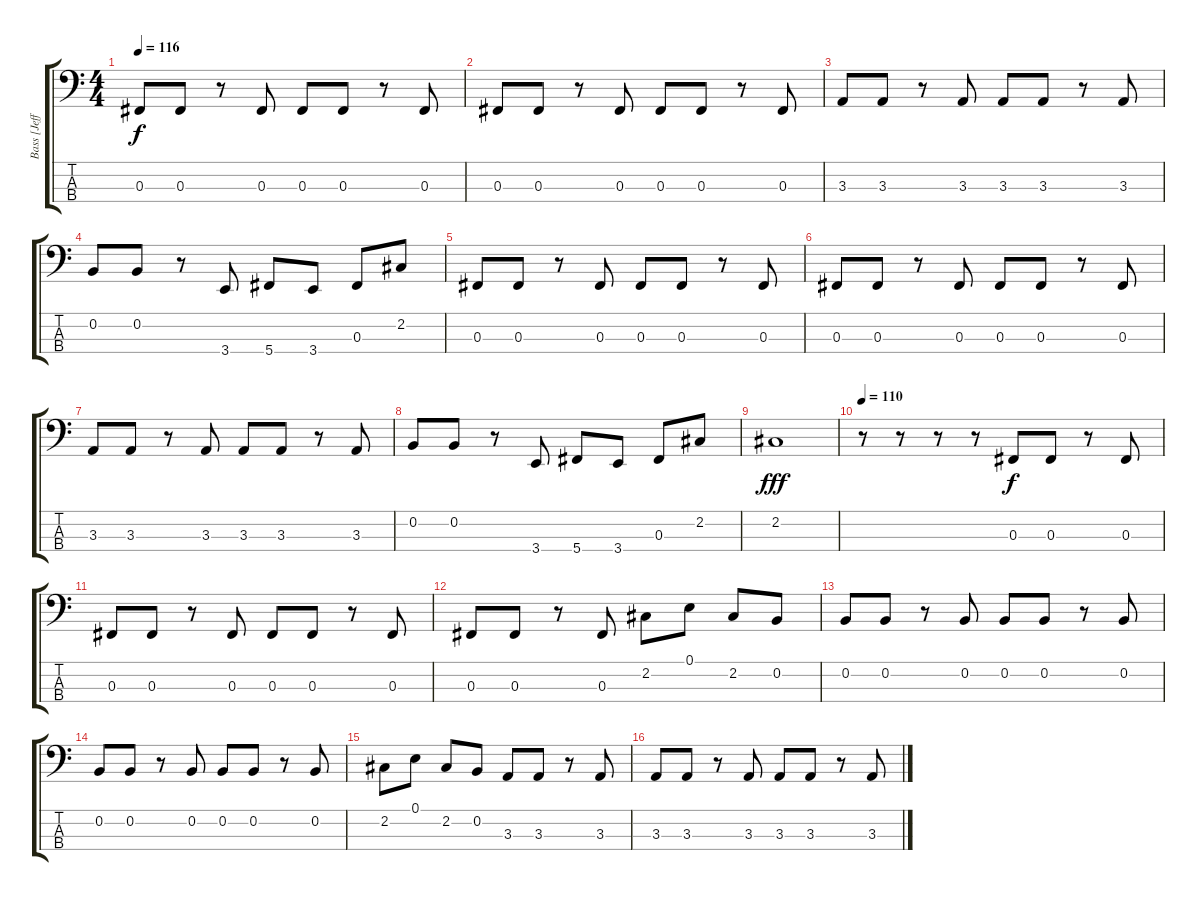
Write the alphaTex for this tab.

\track ("Bass [Jeff Caxide]" "Bass [Jeff") {instrument electricbasspick}
\staff {score tabs}
\tuning (E2 B1 Gb1 Db1) {hide}
\ts (4 4)
\tempo 116
\clef f4
\ks c
0.3.8{dy f} 0.3.8 r.8 0.3.8 0.3.8 0.3.8 r.8 0.3.8 |
0.3.8 0.3.8 r.8 0.3.8 0.3.8 0.3.8 r.8 0.3.8 |
3.3.8 3.3.8 r.8 3.3.8 3.3.8 3.3.8 r.8 3.3.8 |
0.2.8 0.2.8 r.8 3.4.8 5.4.8 3.4.8 0.3.8 2.2.8 |
0.3.8 0.3.8 r.8 0.3.8 0.3.8 0.3.8 r.8 0.3.8 |
0.3.8 0.3.8 r.8 0.3.8 0.3.8 0.3.8 r.8 0.3.8 |
3.3.8 3.3.8 r.8 3.3.8 3.3.8 3.3.8 r.8 3.3.8 |
0.2.8 0.2.8 r.8 3.4.8 5.4.8 3.4.8 0.3.8 2.2.8 |
2.2.1{dy fff} |
\tempo 110
r.8 r.8 r.8 r.8 0.3.8{dy f} 0.3.8 r.8 0.3.8 |
0.3.8 0.3.8 r.8 0.3.8 0.3.8 0.3.8 r.8 0.3.8 |
0.3.8 0.3.8 r.8 0.3.8 2.2.8 0.1.8 2.2.8 0.2.8 |
0.2.8 0.2.8 r.8 0.2.8 0.2.8 0.2.8 r.8 0.2.8 |
0.2.8 0.2.8 r.8 0.2.8 0.2.8 0.2.8 r.8 0.2.8 |
2.2.8 0.1.8 2.2.8 0.2.8 3.3.8 3.3.8 r.8 3.3.8 |
3.3.8 3.3.8 r.8 3.3.8 3.3.8 3.3.8 r.8 3.3.8
